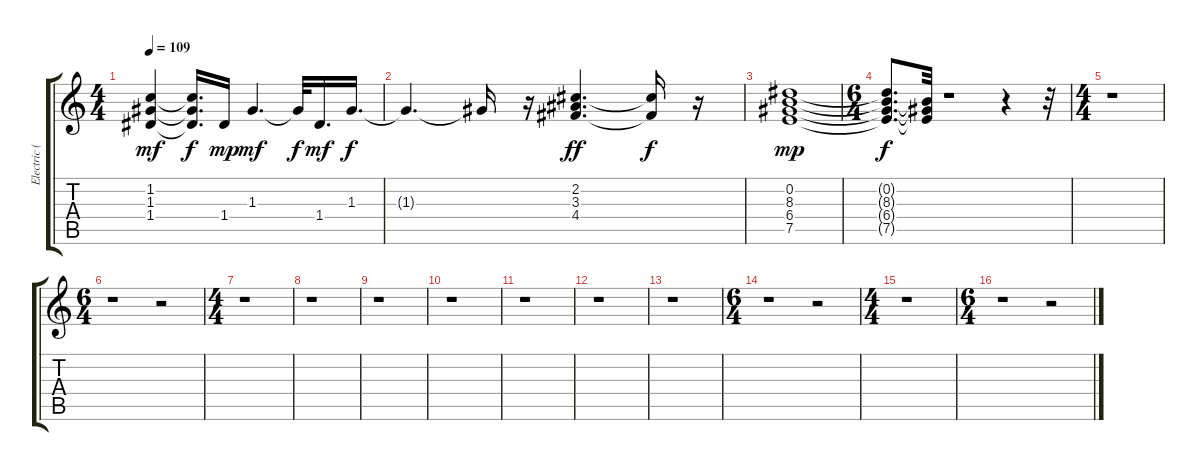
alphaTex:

\track ("Electric (clean)" "Electric (") {instrument electricguitarclean}
\staff {score tabs}
\tuning (E4 B3 G3 D3 A2 E2) {hide}
\ts (4 4)
\tempo 109
\clef g2
\ks c
(1.2 1.3 1.4).4{dy mf} (1.2{t} 1.3{t} 1.4{t}).16{d dy f} 1.4.16{dy mp} 1.3.4{d dy mf} 1.3{t}.32{dy f} 1.4.16{d dy mf} 1.3.16{d dy f} |
1.3{t}.4{d} 1.3{t}.16 r.16 (2.2 3.3 4.4).4{d dy ff} (2.2{t} 4.4{t}).16{dy f} r.16 |
(0.2 8.3 6.4 7.5).1{dy mp} |
\ts (6 4)
(0.2{t} 8.3{t} 6.4{t} 7.5{t}).8{d dy f} (0.2{t} 6.4{t} 7.5{t}).32 r.1 r.4 r.32 |
\ts (4 4)
r.1 |
\ts (6 4)
r.1 r.2 |
\ts (4 4)
r.1 |
r.1 |
r.1 |
r.1 |
r.1 |
r.1 |
r.1 |
\ts (6 4)
r.1 r.2 |
\ts (4 4)
r.1 |
\ts (6 4)
r.1 r.2
